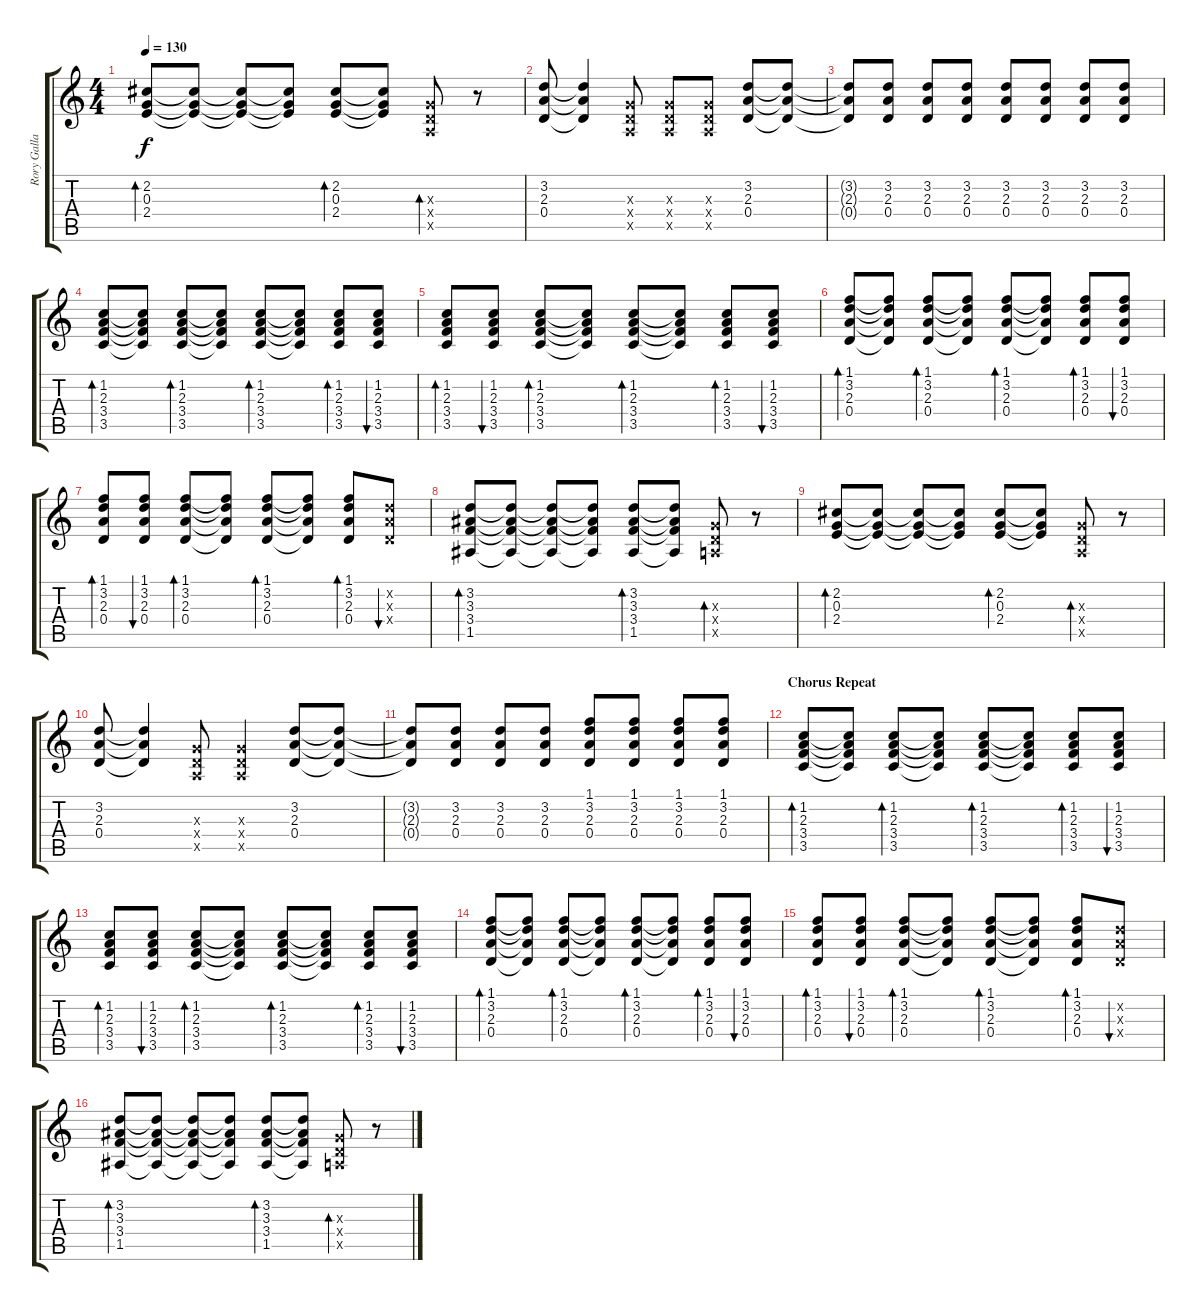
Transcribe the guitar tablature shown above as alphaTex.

\track ("Rory Gallagher (for sound)" "Rory Galla") {instrument electricguitarjazz}
\staff {score tabs}
\tuning (E4 B3 G3 D3 A2 E2) {hide}
\ts (4 4)
\tempo 130
\clef g2
\ks c
(2.2 0.3 2.4).8{bd 240 dy f} (2.2{t} 0.3{t} 2.4{t}).8 (2.2{t} 0.3{t} 2.4{t}).8 (2.2{t} 0.3{t} 2.4{t}).8 (2.2 0.3 2.4).8{bd 240} (2.2{t} 0.3{t} 2.4{t}).8 (0.3{x} 0.4{x} 0.5{x}).8{bd 240} r.8 |
(3.2 2.3 0.4).8 (3.2{t} 2.3{t} 0.4{t}).4 (0.3{x} 0.4{x} 0.5{x}).8 (0.3{x} 0.4{x} 0.5{x}).8 (0.3{x} 0.4{x} 0.5{x}).8 (3.2 2.3 0.4).8 (3.2{t} 2.3{t} 0.4{t}).8 |
(3.2{t} 2.3{t} 0.4{t}).8 (3.2 2.3 0.4).8 (3.2 2.3 0.4).8 (3.2 2.3 0.4).8 (3.2 2.3 0.4).8 (3.2 2.3 0.4).8 (3.2 2.3 0.4).8 (3.2 2.3 0.4).8 |
(1.2 2.3 3.4 3.5).8{bd 120} (1.2{t} 2.3{t} 3.4{t} 3.5{t}).8 (1.2 2.3 3.4 3.5).8{bd 120} (1.2{t} 2.3{t} 3.4{t} 3.5{t}).8 (1.2 2.3 3.4 3.5).8{bd 120} (1.2{t} 2.3{t} 3.4{t} 3.5{t}).8 (1.2 2.3 3.4 3.5).8{bd 120} (1.2 2.3 3.4 3.5).8{bu 120} |
(1.2 2.3 3.4 3.5).8{bd 120} (1.2 2.3 3.4 3.5).8{bu 120} (1.2 2.3 3.4 3.5).8{bd 120} (1.2{t} 2.3{t} 3.4{t} 3.5{t}).8 (1.2 2.3 3.4 3.5).8{bd 120} (1.2{t} 2.3{t} 3.4{t} 3.5{t}).8 (1.2 2.3 3.4 3.5).8{bd 120} (1.2 2.3 3.4 3.5).8{bu 120} |
(1.1 3.2 2.3 0.4).8{bd 120} (1.1{t} 3.2{t} 2.3{t} 0.4{t}).8 (1.1 3.2 2.3 0.4).8{bd 120} (1.1{t} 3.2{t} 2.3{t} 0.4{t}).8 (1.1 3.2 2.3 0.4).8{bd 120} (1.1{t} 3.2{t} 2.3{t} 0.4{t}).8 (1.1 3.2 2.3 0.4).8{bd 120} (1.1 3.2 2.3 0.4).8{bu 120} |
(1.1 3.2 2.3 0.4).8{bd 120} (1.1 3.2 2.3 0.4).8{bu 120} (1.1 3.2 2.3 0.4).8{bd 120} (1.1{t} 3.2{t} 2.3{t} 0.4{t}).8 (1.1 3.2 2.3 0.4).8{bd 120} (1.1{t} 3.2{t} 2.3{t} 0.4{t}).8 (1.1 3.2 2.3 0.4).8{bd 120} (3.2{x} 2.3{x} 0.4{x}).8{bu 120} |
(3.2 3.3 3.4 1.5).8{bd 120} (3.2{t} 3.3{t} 3.4{t} 1.5{t}).8 (3.2{t} 3.3{t} 3.4{t} 1.5{t}).8 (3.2{t} 3.3{t} 3.4{t} 1.5{t}).8 (3.2 3.3 3.4 1.5).8{bd 120} (3.2{t} 3.3{t} 3.4{t} 1.5{t}).8 (0.3{x} 0.4{x} 0.5{x}).8{bd 120} r.8 |
(2.2 0.3 2.4).8{bd 240} (2.2{t} 0.3{t} 2.4{t}).8 (2.2{t} 0.3{t} 2.4{t}).8 (2.2{t} 0.3{t} 2.4{t}).8 (2.2 0.3 2.4).8{bd 240} (2.2{t} 0.3{t} 2.4{t}).8 (0.3{x} 0.4{x} 0.5{x}).8{bd 240} r.8 |
(3.2 2.3 0.4).8 (3.2{t} 2.3{t} 0.4{t}).4 (0.3{x} 0.4{x} 0.5{x}).8 (0.3{x} 0.4{x} 0.5{x}).4 (3.2 2.3 0.4).8 (3.2{t} 2.3{t} 0.4{t}).8 |
(3.2{t} 2.3{t} 0.4{t}).8 (3.2 2.3 0.4).8 (3.2 2.3 0.4).8 (3.2 2.3 0.4).8 (1.1 3.2 2.3 0.4).8 (1.1 3.2 2.3 0.4).8 (1.1 3.2 2.3 0.4).8 (1.1 3.2 2.3 0.4).8 |
\section ("" "Chorus Repeat")
(1.2 2.3 3.4 3.5).8{bd 120} (1.2{t} 2.3{t} 3.4{t} 3.5{t}).8 (1.2 2.3 3.4 3.5).8{bd 120} (1.2{t} 2.3{t} 3.4{t} 3.5{t}).8 (1.2 2.3 3.4 3.5).8{bd 120} (1.2{t} 2.3{t} 3.4{t} 3.5{t}).8 (1.2 2.3 3.4 3.5).8{bd 120} (1.2 2.3 3.4 3.5).8{bu 120} |
(1.2 2.3 3.4 3.5).8{bd 120} (1.2 2.3 3.4 3.5).8{bu 120} (1.2 2.3 3.4 3.5).8{bd 120} (1.2{t} 2.3{t} 3.4{t} 3.5{t}).8 (1.2 2.3 3.4 3.5).8{bd 120} (1.2{t} 2.3{t} 3.4{t} 3.5{t}).8 (1.2 2.3 3.4 3.5).8{bd 120} (1.2 2.3 3.4 3.5).8{bu 120} |
(1.1 3.2 2.3 0.4).8{bd 120} (1.1{t} 3.2{t} 2.3{t} 0.4{t}).8 (1.1 3.2 2.3 0.4).8{bd 120} (1.1{t} 3.2{t} 2.3{t} 0.4{t}).8 (1.1 3.2 2.3 0.4).8{bd 120} (1.1{t} 3.2{t} 2.3{t} 0.4{t}).8 (1.1 3.2 2.3 0.4).8{bd 120} (1.1 3.2 2.3 0.4).8{bu 120} |
(1.1 3.2 2.3 0.4).8{bd 120} (1.1 3.2 2.3 0.4).8{bu 120} (1.1 3.2 2.3 0.4).8{bd 120} (1.1{t} 3.2{t} 2.3{t} 0.4{t}).8 (1.1 3.2 2.3 0.4).8{bd 120} (1.1{t} 3.2{t} 2.3{t} 0.4{t}).8 (1.1 3.2 2.3 0.4).8{bd 120} (3.2{x} 2.3{x} 0.4{x}).8{bu 120} |
(3.2 3.3 3.4 1.5).8{bd 120} (3.2{t} 3.3{t} 3.4{t} 1.5{t}).8 (3.2{t} 3.3{t} 3.4{t} 1.5{t}).8 (3.2{t} 3.3{t} 3.4{t} 1.5{t}).8 (3.2 3.3 3.4 1.5).8{bd 120} (3.2{t} 3.3{t} 3.4{t} 1.5{t}).8 (0.3{x} 0.4{x} 0.5{x}).8{bd 120} r.8
